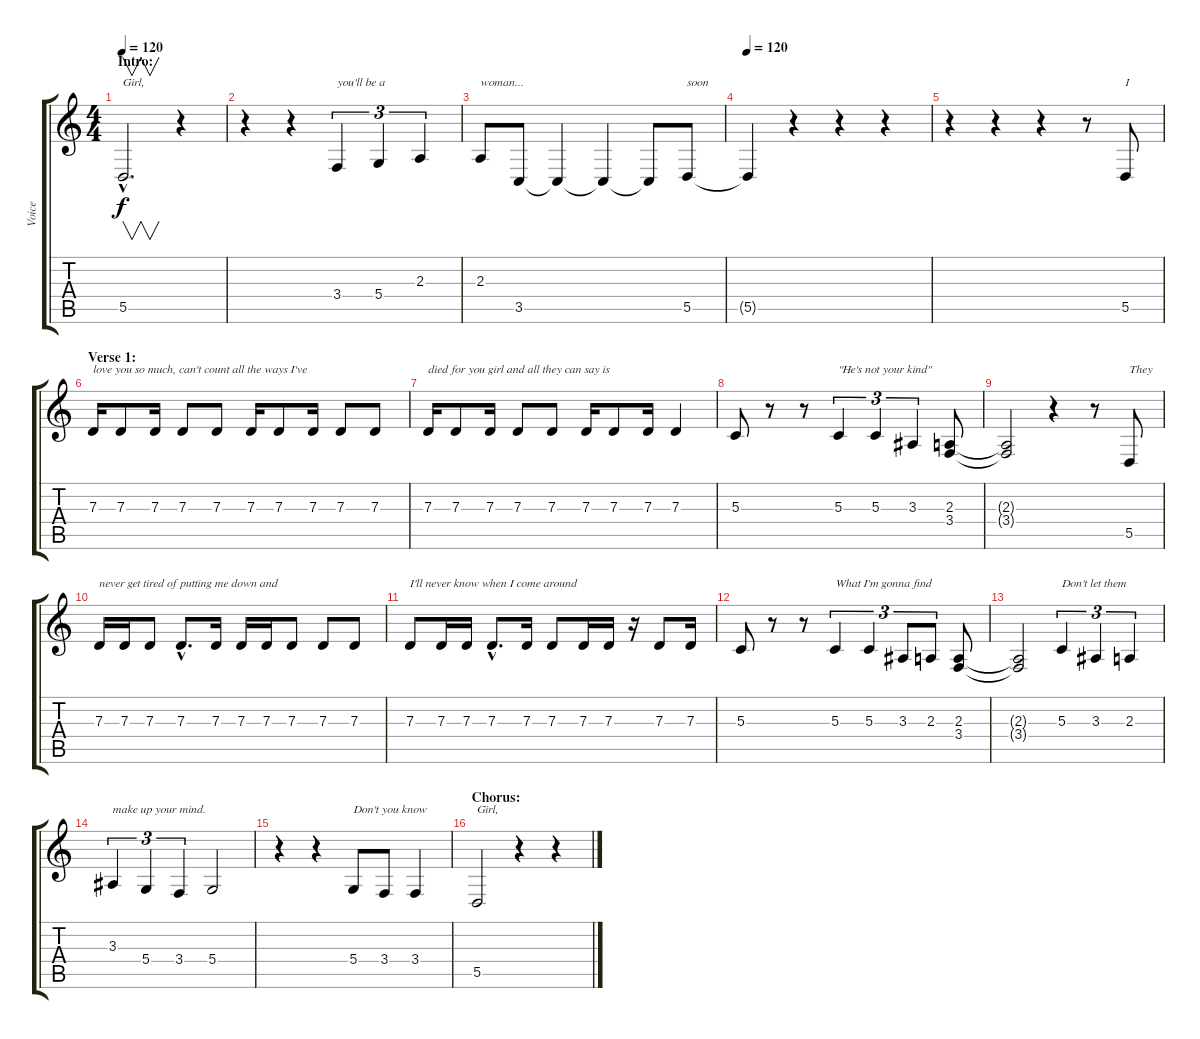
\track ("Voice" "Voice") {instrument cello}
\staff {score tabs}
\tuning (E4 B3 G3 D3 A2 E2) {hide}
\ts (4 4)
\section ("" "Intro:")
\tempo 120
\tempo 80
\tempo 120
\clef g2
\ks c
5.5{hac}.2{v d txt "Girl," dy f instrument cello} r.4 |
r.4 r.4 3.4.4{tu (3 2) txt "you'll be a"} 5.4.4{tu (3 2)} 2.3.4{tu (3 2)} |
2.3.8{txt "woman..."} 3.5.8 3.5{t}.4 3.5{t}.4 3.5{t}.8 5.5.8{txt "soon"} |
\tempo 120
5.5{t}.4 r.4 r.4 r.4 |
r.4 r.4 r.4 r.8 5.5.8{txt "I"} |
\section ("" "Verse 1:")
7.3.16{txt "love you so much, can't count all the ways I've"} 7.3.8 7.3.16 7.3.8 7.3.8 7.3.16 7.3.8 7.3.16 7.3.8 7.3.8 |
7.3.16{txt "died for you girl and all they can say is"} 7.3.8 7.3.16 7.3.8 7.3.8 7.3.16 7.3.8 7.3.16 7.3.4 |
5.3.8 r.8 r.8 5.3.4{tu (3 2) txt "\"He's not your kind\""} 5.3.4{tu (3 2)} 3.3.4{tu (3 2)} (2.3 3.4).8 |
(2.3{t} 3.4{t}).2 r.4 r.8 5.5.8{txt "They"} |
7.3.16{txt "never get tired of putting me down and"} 7.3.16 7.3.8 7.3{hac}.8{d} 7.3.16 7.3.16 7.3.16 7.3.8 7.3.8 7.3.8 |
7.3.8{txt "I'll never know when I come around"} 7.3.16 7.3.16 7.3{hac}.8{d} 7.3.16 7.3.8 7.3.16 7.3.16 r.16 7.3.8 7.3.16 |
5.3.8 r.8 r.8 5.3.4{tu (3 2) txt "What I'm gonna find"} 5.3.4{tu (3 2)} 3.3.8{tu (3 2)} 2.3.8{tu (3 2)} (2.3 3.4).8 |
(2.3{t} 3.4{t}).2 5.3.4{tu (3 2) txt "Don't let them"} 3.3.4{tu (3 2)} 2.3.4{tu (3 2)} |
3.3.4{tu (3 2) txt "make up your mind."} 5.4.4{tu (3 2)} 3.4.4{tu (3 2)} 5.4.2 |
r.4 r.4 5.4.8{txt "Don't you know"} 3.4.8 3.4.4 |
\section ("" "Chorus:")
5.5.2{txt "Girl, "} r.4 r.4
